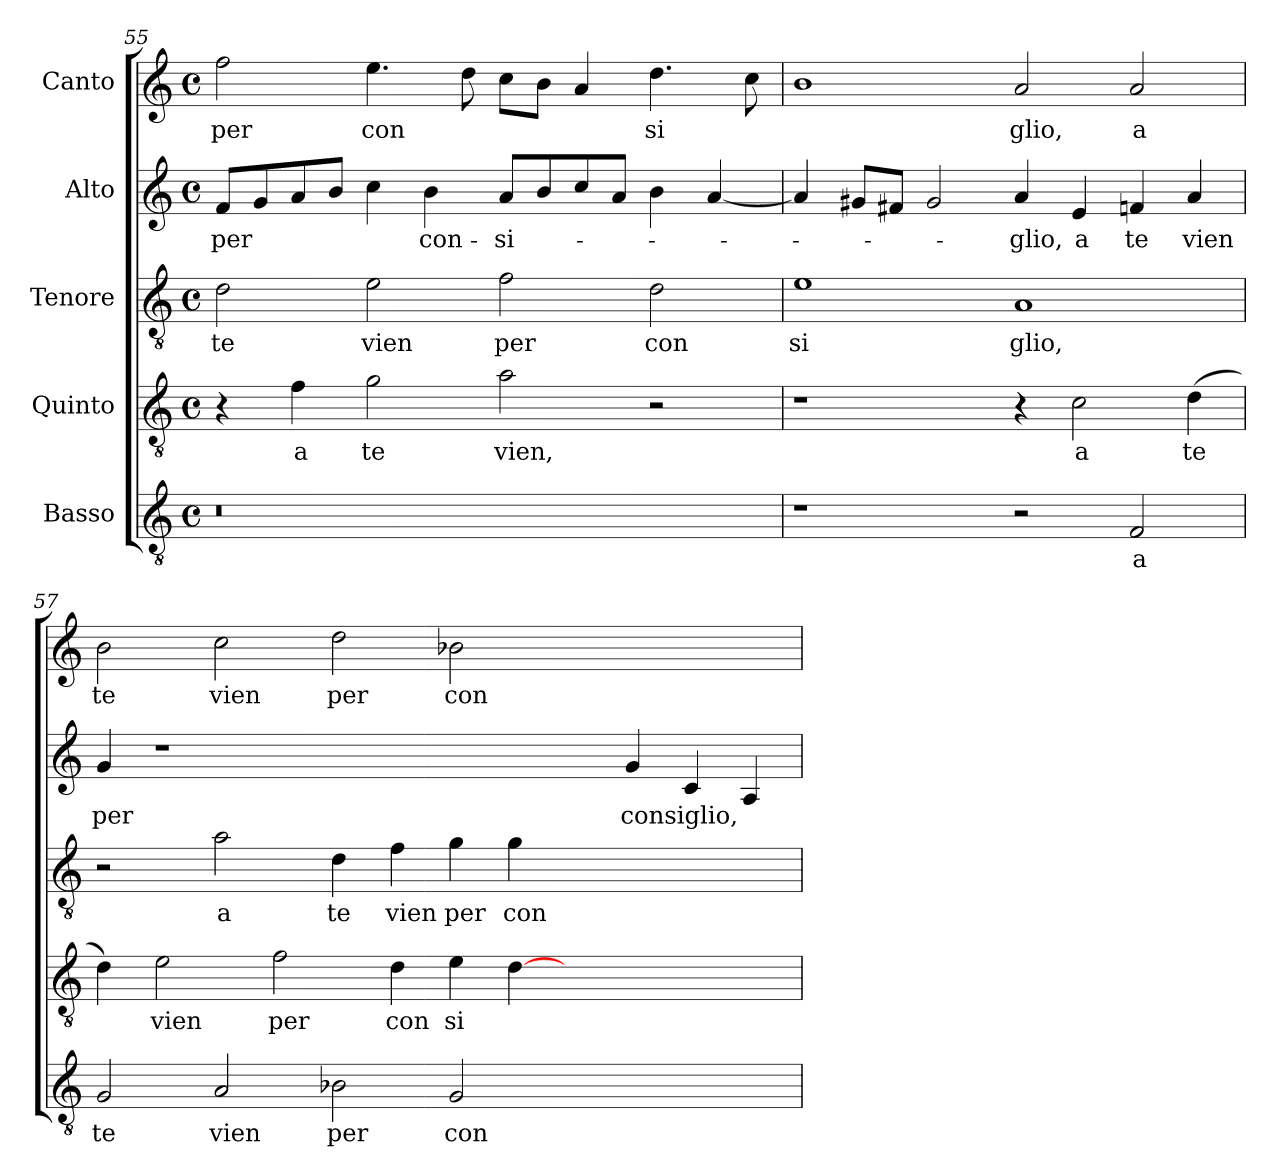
**kern	**text	**kern	**text	**kern	**text	**kern	**text	**kern	**text
*part5	*part5	*part4	*part4	*part3	*part3	*part2	*part2	*part1	*part1
*staff5	*staff5	*staff4	*staff4	*staff3	*staff3	*staff2	*staff2	*staff1	*staff1
*I"Basso	*	*I"Quinto	*	*I"Tenore	*	*I"Alto	*	*I"Canto	*
*clefGv2	*	*clefGv2	*	*clefGv2	*	*clefG2	*	*clefG2	*
*M4/4	*	*M4/4	*	*M4/4	*	*M4/4	*	*M4/4	*
*met(c)	*	*met(c)	*	*met(c)	*	*met(c)	*	*met(c)	*
=55	=55	=55	=55	=55	=55	=55	=55	=55	=55
!	!	!	!	!	!LO:LY:b:cj	!	!LO:LY:b	!	!LO:LY:b:cj
0r	.	4r	.	2d\	te	8f/L	per	2ff\	per
.	.	.	.	.	.	8g/	.	.	.
!	!	!	!LO:LY:b:cj	!	!	!	!	!	!
.	.	4f\	a	.	.	8a/	.	.	.
.	.	.	.	.	.	8b/J	.	.	.
!	!	!	!LO:LY:b:cj	!	!LO:LY:b:cj	!	!	!	!LO:LY:b
.	.	2g\	te	2e\	vien	4cc\	.	4.ee\	con
!	!	!	!	!	!	!	!LO:LY:b:cj	!	!
.	.	.	.	.	.	4b\	con-	.	.
.	.	.	.	.	.	.	.	8dd\	.
!	!	!	!LO:LY:b:cj	!	!LO:LY:b:cj	!	!LO:LY:b:cj	!	!
.	.	2a\	vien,	2f\	per	8a/L	-si-	8cc\L	.
.	.	.	.	.	.	8b/	.	8b\J	.
.	.	.	.	.	.	8cc/	.	4a/	.
.	.	.	.	.	.	8a/J	.	.	.
!	!	!	!	!	!LO:LY:b:cj	!	!	!	!LO:LY:b:cj
.	.	2r	.	2d\	con	4b\	.	4.dd\	si
.	.	.	.	.	.	[<4a/	.	.	.
.	.	.	.	.	.	.	.	8cc\	.
=56	=56	=56	=56	=56	=56	=56	=56	=56	=56
!	!	!	!	!	!LO:LY:b:cj	!	!	!	!
1r	.	1r	.	1e	si	4a/]	.	1b	.
.	.	.	.	.	.	8g#/L	.	.	.
.	.	.	.	.	.	8f#/J	.	.	.
.	.	.	.	.	.	2g#/	.	.	.
!	!	!	!	!	!LO:LY:b:cj	!	!LO:LY:b:cj	!	!LO:LY:b:cj
2r	.	4r	.	1A	glio,	4a/	-glio,	2a/	glio,
!	!	!	!LO:LY:b:cj	!	!	!	!LO:LY:b:cj	!	!
.	.	2c\	a	.	.	4e/	a	.	.
!	!LO:LY:b:cj	!	!	!	!	!	!LO:LY:b:cj	!	!LO:LY:b:cj
2F/	a	.	.	.	.	4fn/	te	2a/	a
!	!	!	!LO:LY:b:cj	!	!	!	!LO:LY:b:cj	!	!
.	.	(>4d\	te	.	.	4a/	vien	.	.
=57	=57	=57	=57	=57	=57	=57	=57	=57	=57
!	!LO:LY:b:cj	!	!	!	!	!	!LO:LY:b:cj	!	!LO:LY:b:cj
2G/	te	4d\)	.	2r	.	4g/	per	2b\	te
!	!	!	!LO:LY:b:cj	!	!	!LO:N:vis=1	!	!	!
.	.	2e\	vien	.	.	0r	.	.	.
!	!LO:LY:b:cj	!	!	!	!LO:LY:b:cj	!	!	!	!LO:LY:b:cj
2A/	vien	.	.	2a\	a	.	.	2cc\	vien
!	!	!	!LO:LY:b:cj	!	!	!	!	!	!
.	.	2f\	per	.	.	.	.	.	.
!	!LO:LY:b:cj	!	!	!	!LO:LY:b:cj	!	!	!	!LO:LY:b:cj
2B-\	per	.	.	4d\	te	.	.	2dd\	per
!	!	!	!LO:LY:b:cj	!	!LO:LY:b:cj	!	!	!	!
.	.	4d\	con	4f\	vien	.	.	.	.
!	!LO:LY:b:cj	!	!LO:LY:b:cj	!	!LO:LY:b:cj	!	!	!	!LO:LY:b:cj
2G/	con	4e\	si	4g\	per	.	.	2b-X\	con
!	!	!	!	!	!LO:LY:b:cj	!	!	!	!
.	.	[<4d\	.	4g\	con	.	.	.	.
1ryy	.	1ryy	.	1ryy	.	.	.	1ryy	.
!	!	!	!	!	!	!	!LO:LY:b	!	!
.	.	.	.	.	.	4g/	consiglio,	.	.
.	.	.	.	.	.	4c/	.	.	.
.	.	.	.	.	.	4A/	.	.	.
=	=	=	=	=	=	=	=	=	=
*-	*-	*-	*-	*-	*-	*-	*-	*-	*-
